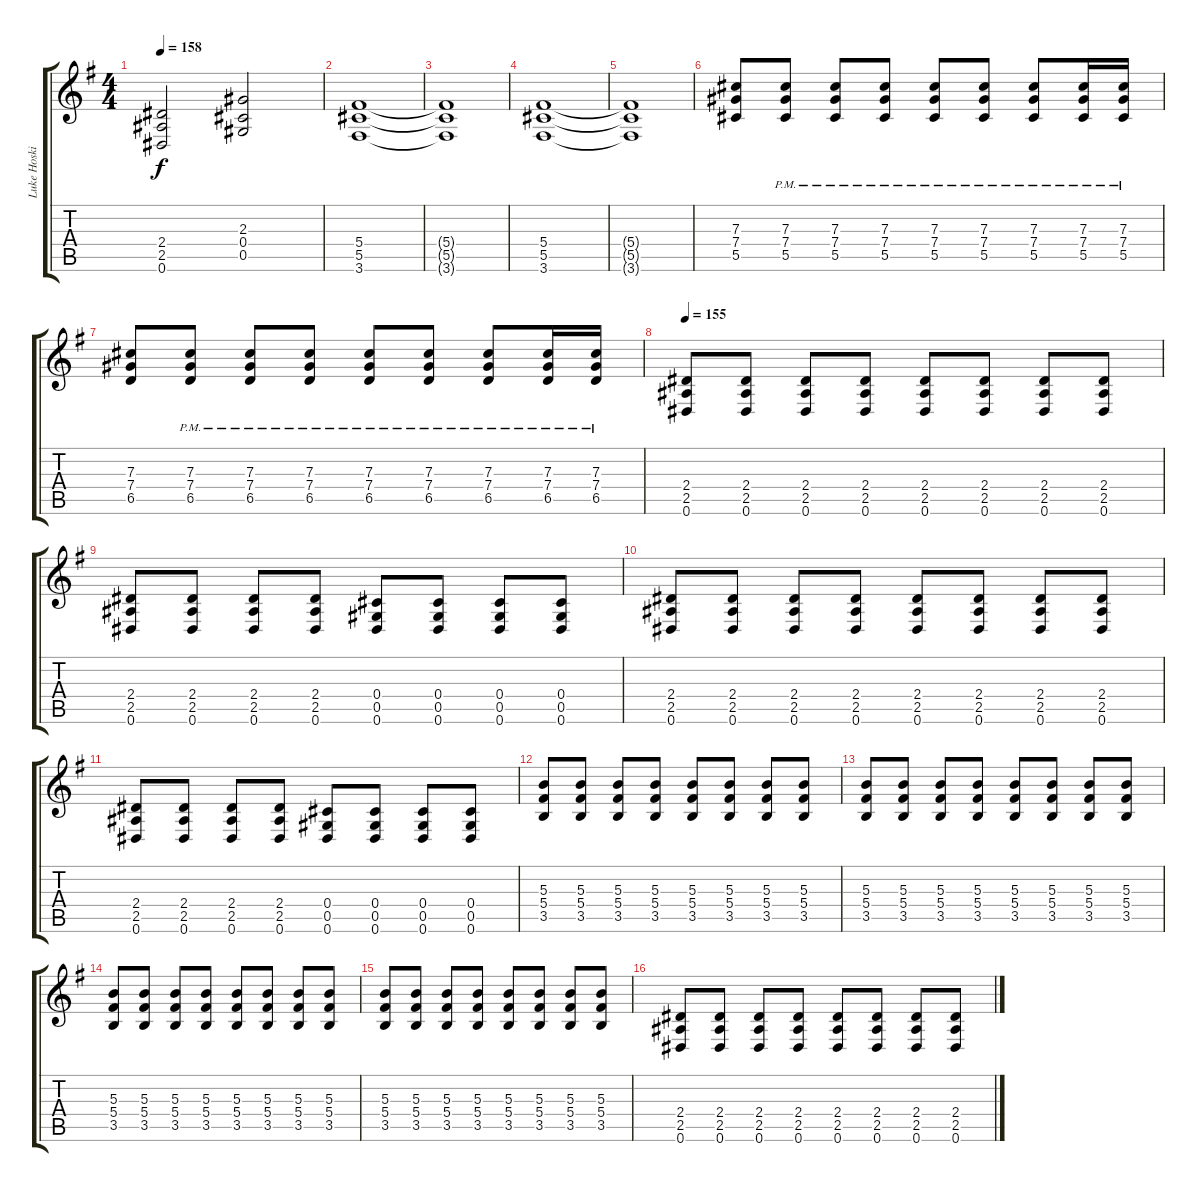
\track ("Luke Hoskin" "Luke Hoski") {instrument overdrivenguitar}
\staff {score tabs}
\tuning (Eb4 Bb3 Gb3 Db3 Ab2 Eb2) {hide}
\ts (4 4)
\tempo 158
\clef g2
\ks g
(2.4{t} 2.5{t} 0.6{t}).2{dy f} (2.3 0.4 0.5).2 |
(5.4 5.5 3.6).1 |
(5.4{t} 5.5{t} 3.6{t}).1 |
(5.4 5.5 3.6).1 |
(5.4{t} 5.5{t} 3.6{t}).1 |
(7.3 7.4 5.5).8 (7.3{pm} 7.4{pm} 5.5{pm}).8 (7.3{pm} 7.4{pm} 5.5{pm}).8 (7.3{pm} 7.4{pm} 5.5{pm}).8 (7.3{pm} 7.4{pm} 5.5{pm}).8 (7.3{pm} 7.4{pm} 5.5{pm}).8 (7.3{pm} 7.4{pm} 5.5{pm}).8 (7.3{pm} 7.4{pm} 5.5{pm}).16 (7.3{pm} 7.4{pm} 5.5{pm}).16 |
(7.3 7.4 6.5).8 (7.3{pm} 7.4{pm} 6.5{pm}).8 (7.3{pm} 7.4{pm} 6.5{pm}).8 (7.3{pm} 7.4{pm} 6.5{pm}).8 (7.3{pm} 7.4{pm} 6.5{pm}).8 (7.3{pm} 7.4{pm} 6.5{pm}).8 (7.3{pm} 7.4{pm} 6.5{pm}).8 (7.3{pm} 7.4{pm} 6.5{pm}).16 (7.3{pm} 7.4{pm} 6.5{pm}).16 |
\tempo 155
(2.4 2.5 0.6).8 (2.4 2.5 0.6).8 (2.4 2.5 0.6).8 (2.4 2.5 0.6).8 (2.4 2.5 0.6).8 (2.4 2.5 0.6).8 (2.4 2.5 0.6).8 (2.4 2.5 0.6).8 |
(2.4 2.5 0.6).8 (2.4 2.5 0.6).8 (2.4 2.5 0.6).8 (2.4 2.5 0.6).8 (0.4 0.5 0.6).8 (0.4 0.5 0.6).8 (0.4 0.5 0.6).8 (0.4 0.5 0.6).8 |
(2.4 2.5 0.6).8 (2.4 2.5 0.6).8 (2.4 2.5 0.6).8 (2.4 2.5 0.6).8 (2.4 2.5 0.6).8 (2.4 2.5 0.6).8 (2.4 2.5 0.6).8 (2.4 2.5 0.6).8 |
(2.4 2.5 0.6).8 (2.4 2.5 0.6).8 (2.4 2.5 0.6).8 (2.4 2.5 0.6).8 (0.4 0.5 0.6).8 (0.4 0.5 0.6).8 (0.4 0.5 0.6).8 (0.4 0.5 0.6).8 |
(5.3 5.4 3.5).8 (5.3 5.4 3.5).8 (5.3 5.4 3.5).8 (5.3 5.4 3.5).8 (5.3 5.4 3.5).8 (5.3 5.4 3.5).8 (5.3 5.4 3.5).8 (5.3 5.4 3.5).8 |
(5.3 5.4 3.5).8 (5.3 5.4 3.5).8 (5.3 5.4 3.5).8 (5.3 5.4 3.5).8 (5.3 5.4 3.5).8 (5.3 5.4 3.5).8 (5.3 5.4 3.5).8 (5.3 5.4 3.5).8 |
(5.3 5.4 3.5).8 (5.3 5.4 3.5).8 (5.3 5.4 3.5).8 (5.3 5.4 3.5).8 (5.3 5.4 3.5).8 (5.3 5.4 3.5).8 (5.3 5.4 3.5).8 (5.3 5.4 3.5).8 |
(5.3 5.4 3.5).8 (5.3 5.4 3.5).8 (5.3 5.4 3.5).8 (5.3 5.4 3.5).8 (5.3 5.4 3.5).8 (5.3 5.4 3.5).8 (5.3 5.4 3.5).8 (5.3 5.4 3.5).8 |
(2.4 2.5 0.6).8 (2.4 2.5 0.6).8 (2.4 2.5 0.6).8 (2.4 2.5 0.6).8 (2.4 2.5 0.6).8 (2.4 2.5 0.6).8 (2.4 2.5 0.6).8 (2.4 2.5 0.6).8
